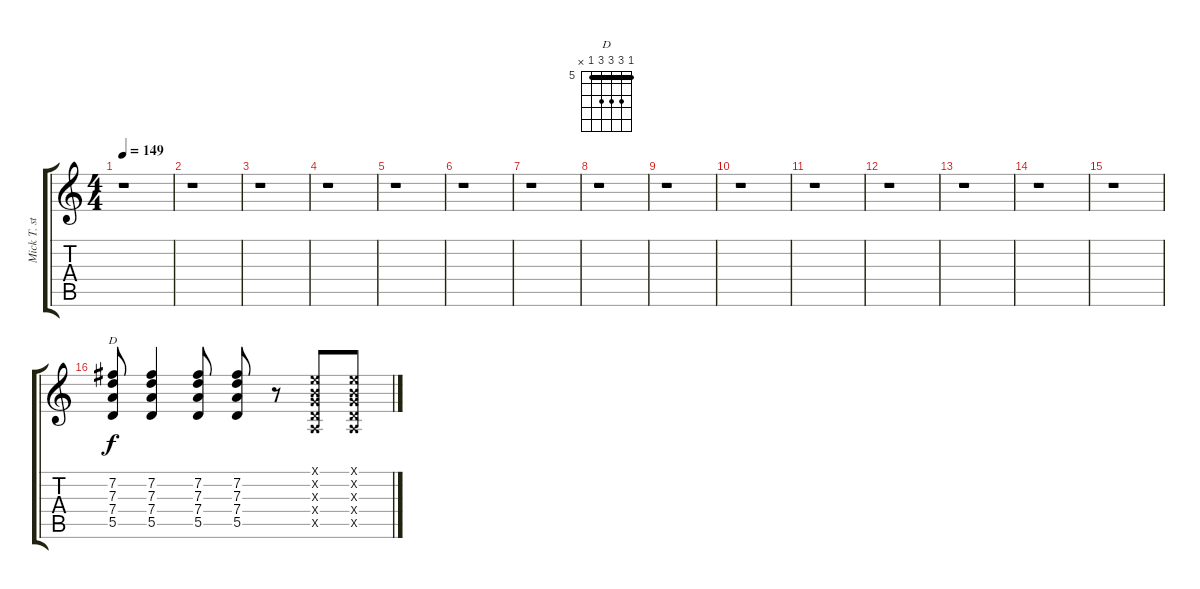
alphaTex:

\track ("Mick T. standard" "Mick T. st") {instrument electricguitarjazz}
\staff {score tabs}
\tuning (E4 B3 G3 D3 A2 E2) {hide}
\chord ("D" 5 7 7 7 5 x) {firstfret 5 barre 5}
\ts (4 4)
\tempo 149
\clef g2
\ks c
r.1{dy f instrument electricguitarjazz} |
r.1 |
r.1 |
r.1 |
r.1 |
r.1 |
r.1 |
r.1 |
r.1 |
r.1 |
r.1 |
r.1 |
r.1 |
r.1 |
r.1 |
(7.2 7.3 7.4 5.5).8{ch "D"} (7.2 7.3 7.4 5.5).4 (7.2 7.3 7.4 5.5).8 (7.2 7.3 7.4 5.5).8 r.8 (0.1{x} 0.2{x} 0.3{x} 0.4{x} 0.5{x}).8 (0.1{x} 0.2{x} 0.3{x} 0.4{x} 0.5{x}).8
